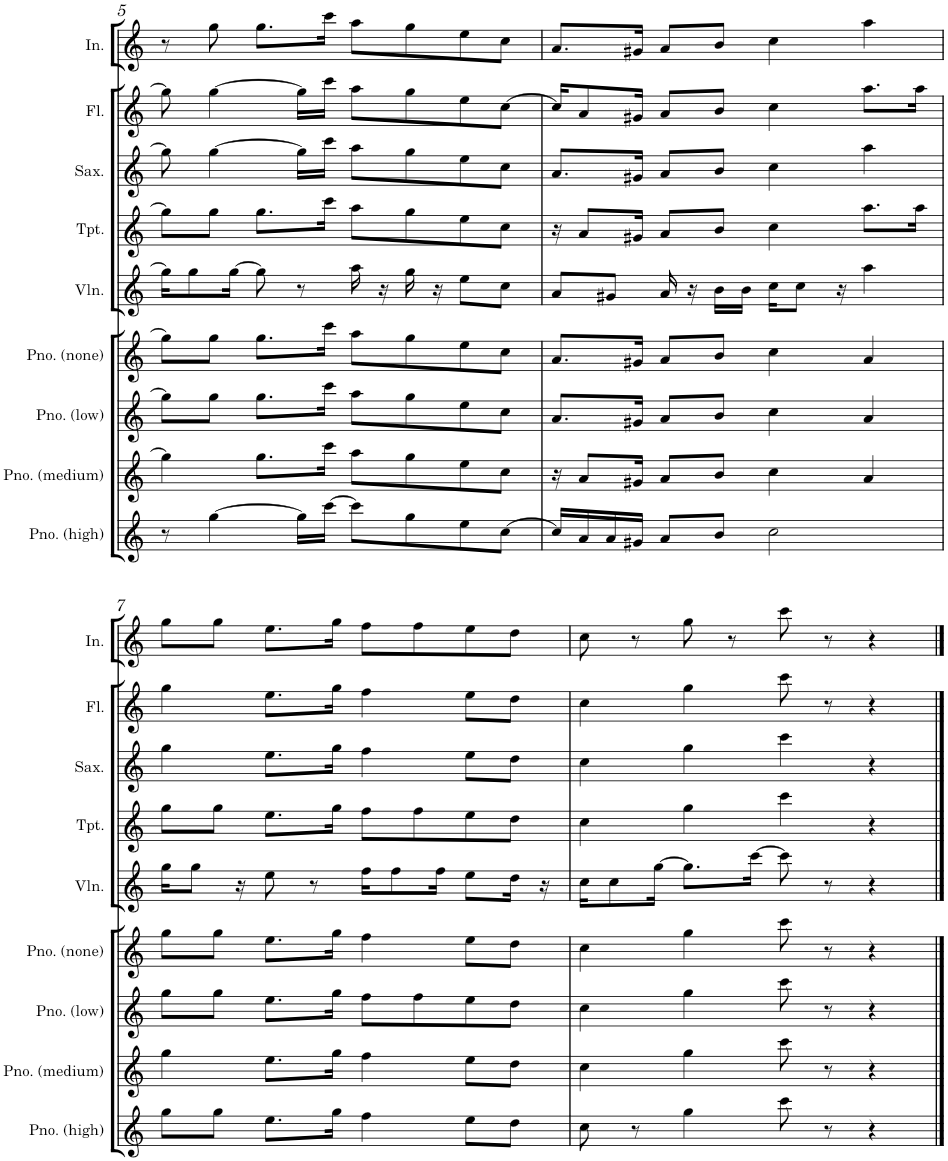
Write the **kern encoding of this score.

**kern	**kern	**kern	**kern	**kern	**kern	**kern	**kern	**kern
*part9	*part8	*part7	*part6	*part5	*part4	*part3	*part2	*part1
*staff9	*staff8	*staff7	*staff6	*staff5	*staff4	*staff3	*staff2	*staff1
*I"Piano (high noise)	*I"Piano (medium noise)	*I"Piano (low noise)	*I"Piano (no noise)	*I"Violin	*I"Trumpet	*I"Tenor Sax	*I"Flute	*I"Input
*I'Pno. (high)	*I'Pno. (medium)	*I'Pno. (low)	*I'Pno. (none)	*I'Vln.	*I'Tpt.	*I'Sax.	*I'Fl.	*I'In.
!!LO:PB:g=z
*clefG2	*clefG2	*clefG2	*clefG2	*clefG2	*clefG2	*clefG2	*clefG2	*clefG2
*	*	*	*	*	*Trd1c2	*Trd8c14	*	*
*k[]	*k[]	*k[]	*k[]	*k[]	*k[]	*k[]	*k[]	*k[]
*M4/4	*M4/4	*M4/4	*M4/4	*M4/4	*M4/4	*M4/4	*M4/4	*M4/4
=5	=5	=5	=5	=5	=5	=5	=5	=5
8r	4gg\]	8gg\L]	8gg\L]	16gg\KL]	8gg\L]	8gg\]	8gg\]	8r
.	.	.	.	8gg\	.	.	.	.
[4gg\	.	8gg\J	8gg\J	.	8gg\J	[4gg\	[4gg\	8gg\
.	.	.	.	[16gg\Jk	.	.	.	.
.	8.gg\L	8.gg\L	8.gg\L	8gg\]	8.gg\L	.	.	8.gg\L
16gg\LL]	.	.	.	8r	.	16gg\LL]	16gg\LL]	.
[16ccc\JJ	16ccc\Jk	16ccc\Jk	16ccc\Jk	.	16ccc\Jk	16ccc\JJ	16ccc\JJ	16ccc\Jk
8ccc\L]	8aa\L	8aa\L	8aa\L	16aa\	8aa\L	8aa\L	8aa\L	8aa\L
.	.	.	.	16r	.	.	.	.
8gg\	8gg\	8gg\	8gg\	16gg\	8gg\	8gg\	8gg\	8gg\
.	.	.	.	16r	.	.	.	.
8ee\	8ee\	8ee\	8ee\	8ee\L	8ee\	8ee\	8ee\	8ee\
[8cc\J	8cc\J	8cc\J	8cc\J	8cc\J	8cc\J	8cc\J	[8cc\J	8cc\J
=6	=6	=6	=6	=6	=6	=6	=6	=6
16cc/LL]	16r	8.a/L	8.a/L	8a/L	16r	8.a/L	16cc/KL]	8.a/L
16a/	8a/L	.	.	.	8a/L	.	8a/	.
16a/	.	.	.	8g#X/J	.	.	.	.
16g#X/JJ	16g#X/Jk	16g#X/Jk	16g#X/Jk	.	16g#X/Jk	16g#X/Jk	16g#X/Jk	16g#X/Jk
8a/L	8a/L	8a/L	8a/L	16a/	8a/L	8a/L	8a/L	8a/L
.	.	.	.	16r	.	.	.	.
8b/J	8b/J	8b/J	8b/J	16b\LL	8b/J	8b/J	8b/J	8b/J
.	.	.	.	16b\JJ	.	.	.	.
2cc\	4cc\	4cc\	4cc\	16cc\KL	4cc\	4cc\	4cc\	4cc\
.	.	.	.	8cc\J	.	.	.	.
.	.	.	.	16r	.	.	.	.
.	4a/	4a/	4a/	4aa\	8.aa\L	4aa\	8.aa\L	4aa\
.	.	.	.	.	16aa\Jk	.	16aa\Jk	.
!!LO:LB:g=z
=7	=7	=7	=7	=7	=7	=7	=7	=7
8gg\L	4gg\	8gg\L	8gg\L	16gg\KL	8gg\L	4gg\	4gg\	8gg\L
.	.	.	.	8gg\J	.	.	.	.
8gg\J	.	8gg\J	8gg\J	.	8gg\J	.	.	8gg\J
.	.	.	.	16r	.	.	.	.
8.ee\L	8.ee\L	8.ee\L	8.ee\L	8ee\	8.ee\L	8.ee\L	8.ee\L	8.ee\L
.	.	.	.	8r	.	.	.	.
16gg\Jk	16gg\Jk	16gg\Jk	16gg\Jk	.	16gg\Jk	16gg\Jk	16gg\Jk	16gg\Jk
4ff\	4ff\	8ff\L	4ff\	16ff\KL	8ff\L	4ff\	4ff\	8ff\L
.	.	.	.	8ff\	.	.	.	.
.	.	8ff\	.	.	8ff\	.	.	8ff\
.	.	.	.	16ff\Jk	.	.	.	.
8ee\L	8ee\L	8ee\	8ee\L	8ee\L	8ee\	8ee\L	8ee\L	8ee\
8dd\J	8dd\J	8dd\J	8dd\J	16dd\Jk	8dd\J	8dd\J	8dd\J	8dd\J
.	.	.	.	16r	.	.	.	.
=8	=8	=8	=8	=8	=8	=8	=8	=8
8cc\	4cc\	4cc\	4cc\	16cc\KL	4cc\	4cc\	4cc\	8cc\
.	.	.	.	8cc\	.	.	.	.
8r	.	.	.	.	.	.	.	8r
.	.	.	.	[16gg\Jk	.	.	.	.
4gg\	4gg\	4gg\	4gg\	8.gg\L]	4gg\	4gg\	4gg\	8gg\
.	.	.	.	.	.	.	.	8r
.	.	.	.	[16ccc\Jk	.	.	.	.
8ccc\	8ccc\	8ccc\	8ccc\	8ccc\]	4ccc\	4ccc\	8ccc\	8ccc\
8r	8r	8r	8r	8r	.	.	8r	8r
4r	4r	4r	4r	4r	4r	4r	4r	4r
==	==	==	==	==	==	==	==	==
*-	*-	*-	*-	*-	*-	*-	*-	*-
